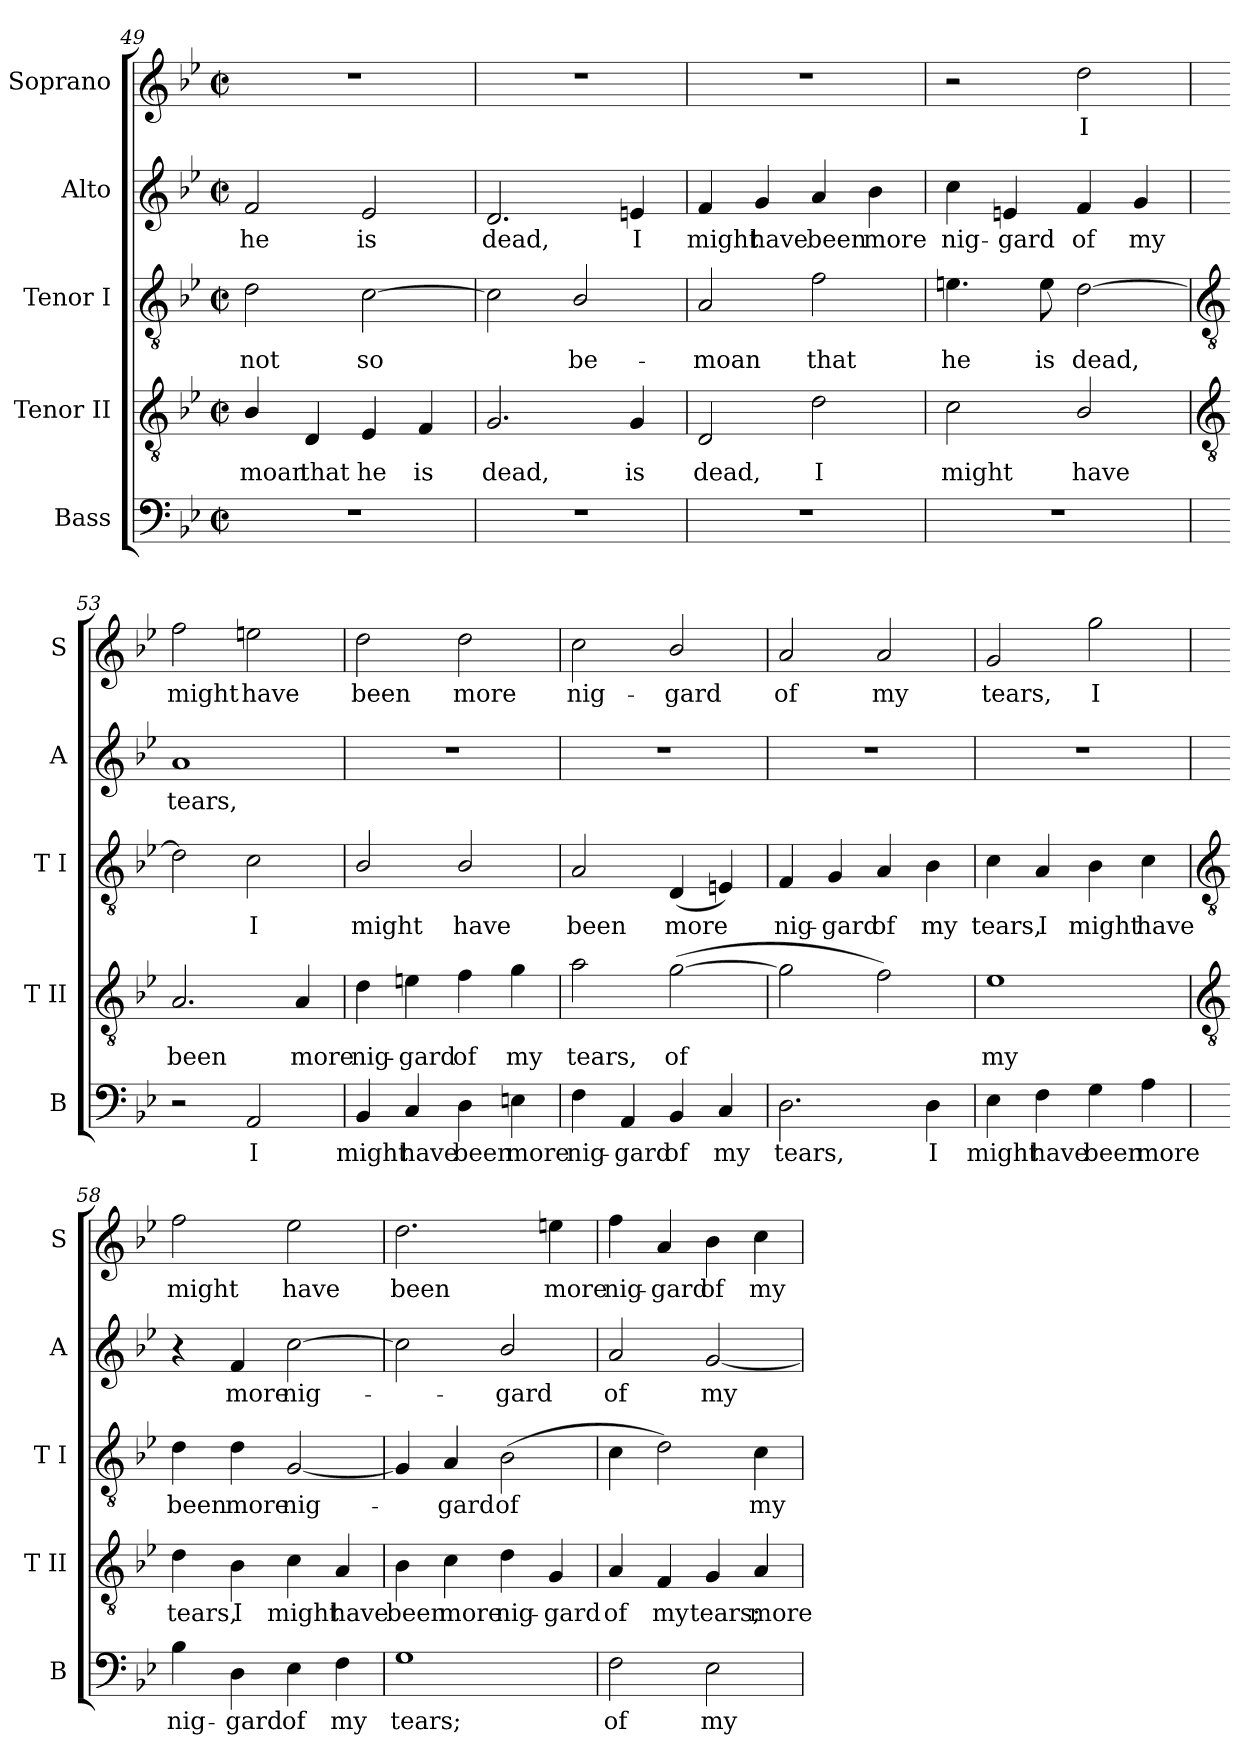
**kern	**text	**kern	**text	**kern	**text	**kern	**text	**kern	**text
*part5	*part5	*part4	*part4	*part3	*part3	*part2	*part2	*part1	*part1
*staff5	*staff5	*staff4	*staff4	*staff3	*staff3	*staff2	*staff2	*staff1	*staff1
*I"Bass	*	*I"Tenor II	*	*I"Tenor I	*	*I"Alto	*	*I"Soprano	*
*I'B	*	*I'T II	*	*I'T I	*	*I'A	*	*I'S	*
*clefF4	*	*clefGv2	*	*clefGv2	*	*clefG2	*	*clefG2	*
*k[b-e-]	*	*k[b-e-]	*	*k[b-e-]	*	*k[b-e-]	*	*k[b-e-]	*
*B-:	*	*B-:	*	*B-:	*	*B-:	*	*B-:	*
*M2/2	*	*M2/2	*	*M2/2	*	*M2/2	*	*M2/2	*
*met(c|)	*	*met(c|)	*	*met(c|)	*	*met(c|)	*	*met(c|)	*
=49	=49	=49	=49	=49	=49	=49	=49	=49	=49
!	!	!	!LO:LY:b	!	!LO:LY:b	!	!LO:LY:b	!	!
1r	.	4B-/	-moan	2d	not	2f	he	1r	.
!	!	!	!LO:LY:b	!	!	!	!	!	!
.	.	4D	that	.	.	.	.	.	.
!	!	!	!LO:LY:b	!	!LO:LY:b	!	!LO:LY:b	!	!
.	.	4E-	he	[2c	so	2e-	is	.	.
!	!	!	!LO:LY:b	!	!	!	!	!	!
.	.	4F	is	.	.	.	.	.	.
=50	=50	=50	=50	=50	=50	=50	=50	=50	=50
!	!	!	!LO:LY:b	!	!	!	!LO:LY:b	!	!
1r	.	2.G	dead,	2c]	.	2.d	dead,	1r	.
!	!	!	!	!	!LO:LY:b	!	!	!	!
.	.	.	.	2B-/	be-	.	.	.	.
!	!	!	!LO:LY:b	!	!	!	!LO:LY:b	!	!
.	.	4G	is	.	.	4en	I	.	.
=51	=51	=51	=51	=51	=51	=51	=51	=51	=51
!	!	!	!LO:LY:b	!	!LO:LY:b	!	!LO:LY:b	!	!
1r	.	2D	dead,	2A	-moan	4f	might	1r	.
!	!	!	!	!	!	!	!LO:LY:b	!	!
.	.	.	.	.	.	4g	have	.	.
!	!	!	!LO:LY:b	!	!LO:LY:b	!	!LO:LY:b	!	!
.	.	2d	I	2f	that	4a	been	.	.
!	!	!	!	!	!	!	!LO:LY:b	!	!
.	.	.	.	.	.	4b-	more	.	.
=52	=52	=52	=52	=52	=52	=52	=52	=52	=52
!	!	!	!LO:LY:b	!	!LO:LY:b	!	!LO:LY:b	!	!
1r	.	2c	might	4.en	he	4cc	nig-	2r	.
!	!	!	!	!	!	!	!LO:LY:b	!	!
.	.	.	.	.	.	4en	-gard	.	.
!	!	!	!	!	!LO:LY:b	!	!	!	!
.	.	.	.	8e	is	.	.	.	.
!	!	!	!LO:LY:b	!	!LO:LY:b	!	!LO:LY:b	!	!LO:LY:b
.	.	2B-/	have	[2d	dead,	4f	of	2dd	I
!	!	!	!	!	!	!	!LO:LY:b	!	!
.	.	.	.	.	.	4g	my	.	.
!!LO:LB:g=z
=53	=53	=53	=53	=53	=53	=53	=53	=53	=53
*	*	*clefGv2	*	*clefGv2	*	*	*	*	*
!	!	!	!LO:LY:b	!	!	!	!LO:LY:b	!	!LO:LY:b
2r	.	2.A	been	2d]	.	1a	tears,	2ff	might
!	!LO:LY:b	!	!	!	!LO:LY:b	!	!	!	!LO:LY:b
2AA	I	.	.	2c	I	.	.	2een	have
!	!	!	!LO:LY:b	!	!	!	!	!	!
.	.	4A	more	.	.	.	.	.	.
=54	=54	=54	=54	=54	=54	=54	=54	=54	=54
!	!LO:LY:b	!	!LO:LY:b	!	!LO:LY:b	!	!	!	!LO:LY:b
4BB-	might	4d	nig-	2B-/	might	1r	.	2dd	been
!	!LO:LY:b	!	!LO:LY:b	!	!	!	!	!	!
4C	have	4en	-gard	.	.	.	.	.	.
!	!LO:LY:b	!	!LO:LY:b	!	!LO:LY:b	!	!	!	!LO:LY:b
4D	been	4f	of	2B-/	have	.	.	2dd	more
!	!LO:LY:b	!	!LO:LY:b	!	!	!	!	!	!
4En	more	4g	my	.	.	.	.	.	.
=55	=55	=55	=55	=55	=55	=55	=55	=55	=55
!	!LO:LY:b	!	!LO:LY:b	!	!LO:LY:b	!	!	!	!LO:LY:b
4F	nig-	2a	tears,	2A	been	1r	.	2cc	nig-
!	!LO:LY:b	!	!	!	!	!	!	!	!
4AA	-gard	.	.	.	.	.	.	.	.
!	!LO:LY:b	!	!LO:LY:b	!	!LO:LY:b	!	!	!	!LO:LY:b
4BB-	of	(>[2g	of	(<4D	more	.	.	2b-/	-gard
!	!LO:LY:b	!	!	!	!	!	!	!	!
4C	my	.	.	4En)	.	.	.	.	.
=56	=56	=56	=56	=56	=56	=56	=56	=56	=56
!	!LO:LY:b	!	!	!	!LO:LY:b	!	!	!	!LO:LY:b
2.D	tears,	2g]	.	4F	nig-	1r	.	2a	of
!	!	!	!	!	!LO:LY:b	!	!	!	!
.	.	.	.	4G	-gard	.	.	.	.
!	!	!	!	!	!LO:LY:b	!	!	!	!LO:LY:b
.	.	2f)	.	4A	of	.	.	2a	my
!	!LO:LY:b	!	!	!	!LO:LY:b	!	!	!	!
4D	I	.	.	4B-	my	.	.	.	.
=57	=57	=57	=57	=57	=57	=57	=57	=57	=57
!	!LO:LY:b	!	!LO:LY:b	!	!LO:LY:b	!	!	!	!LO:LY:b
4E-	might	1e-	my	4c	tears,	1r	.	2g	tears,
!	!LO:LY:b	!	!	!	!LO:LY:b	!	!	!	!
4F	have	.	.	4A	I	.	.	.	.
!	!LO:LY:b	!	!	!	!LO:LY:b	!	!	!	!LO:LY:b
4G	been	.	.	4B-	might	.	.	2gg	I
!	!LO:LY:b	!	!	!	!LO:LY:b	!	!	!	!
4A	more	.	.	4c	have	.	.	.	.
!!LO:LB:g=z
=58	=58	=58	=58	=58	=58	=58	=58	=58	=58
*	*	*clefGv2	*	*clefGv2	*	*	*	*	*
!	!LO:LY:b	!	!LO:LY:b	!	!LO:LY:b	!	!	!	!LO:LY:b
4B-	nig-	4d	tears,	4d	been	4r	.	2ff	might
!	!LO:LY:b	!	!LO:LY:b	!	!LO:LY:b	!	!LO:LY:b	!	!
4D	-gard	4B-	I	4d	more	4f	more	.	.
!	!LO:LY:b	!	!LO:LY:b	!	!LO:LY:b	!	!LO:LY:b	!	!LO:LY:b
4E-	of	4c	might	[2G	nig-	[2cc	nig-	2ee-	have
!	!LO:LY:b	!	!LO:LY:b	!	!	!	!	!	!
4F	my	4A	have	.	.	.	.	.	.
=59	=59	=59	=59	=59	=59	=59	=59	=59	=59
!	!LO:LY:b	!	!LO:LY:b	!	!	!	!	!	!LO:LY:b
1G	tears;	4B-	been	4G]	.	2cc]	.	2.dd	been
!	!	!	!LO:LY:b	!	!LO:LY:b	!	!	!	!
.	.	4c	more	4A	gard	.	.	.	.
!	!	!	!LO:LY:b	!	!LO:LY:b	!	!LO:LY:b	!	!
.	.	4d	nig-	(>2B-	of	2b-/	gard	.	.
!	!	!	!LO:LY:b	!	!	!	!	!	!LO:LY:b
.	.	4G	-gard	.	.	.	.	4een	more
=60	=60	=60	=60	=60	=60	=60	=60	=60	=60
!	!LO:LY:b	!	!LO:LY:b	!	!	!	!LO:LY:b	!	!LO:LY:b
2F	of	4A	of	4c	.	2a	of	4ff	nig-
!	!	!	!LO:LY:b	!	!	!	!	!	!LO:LY:b
.	.	4F	my	2d)	.	.	.	4a	-gard
!	!LO:LY:b	!	!LO:LY:b	!	!	!	!LO:LY:b	!	!LO:LY:b
2E-	my	4G	tears;	.	.	[2g	my	4b-	of
!	!	!	!LO:LY:b	!	!LO:LY:b	!	!	!	!LO:LY:b
.	.	4A	more	4c	my	.	.	4cc	my
=	=	=	=	=	=	=	=	=	=
*-	*-	*-	*-	*-	*-	*-	*-	*-	*-
